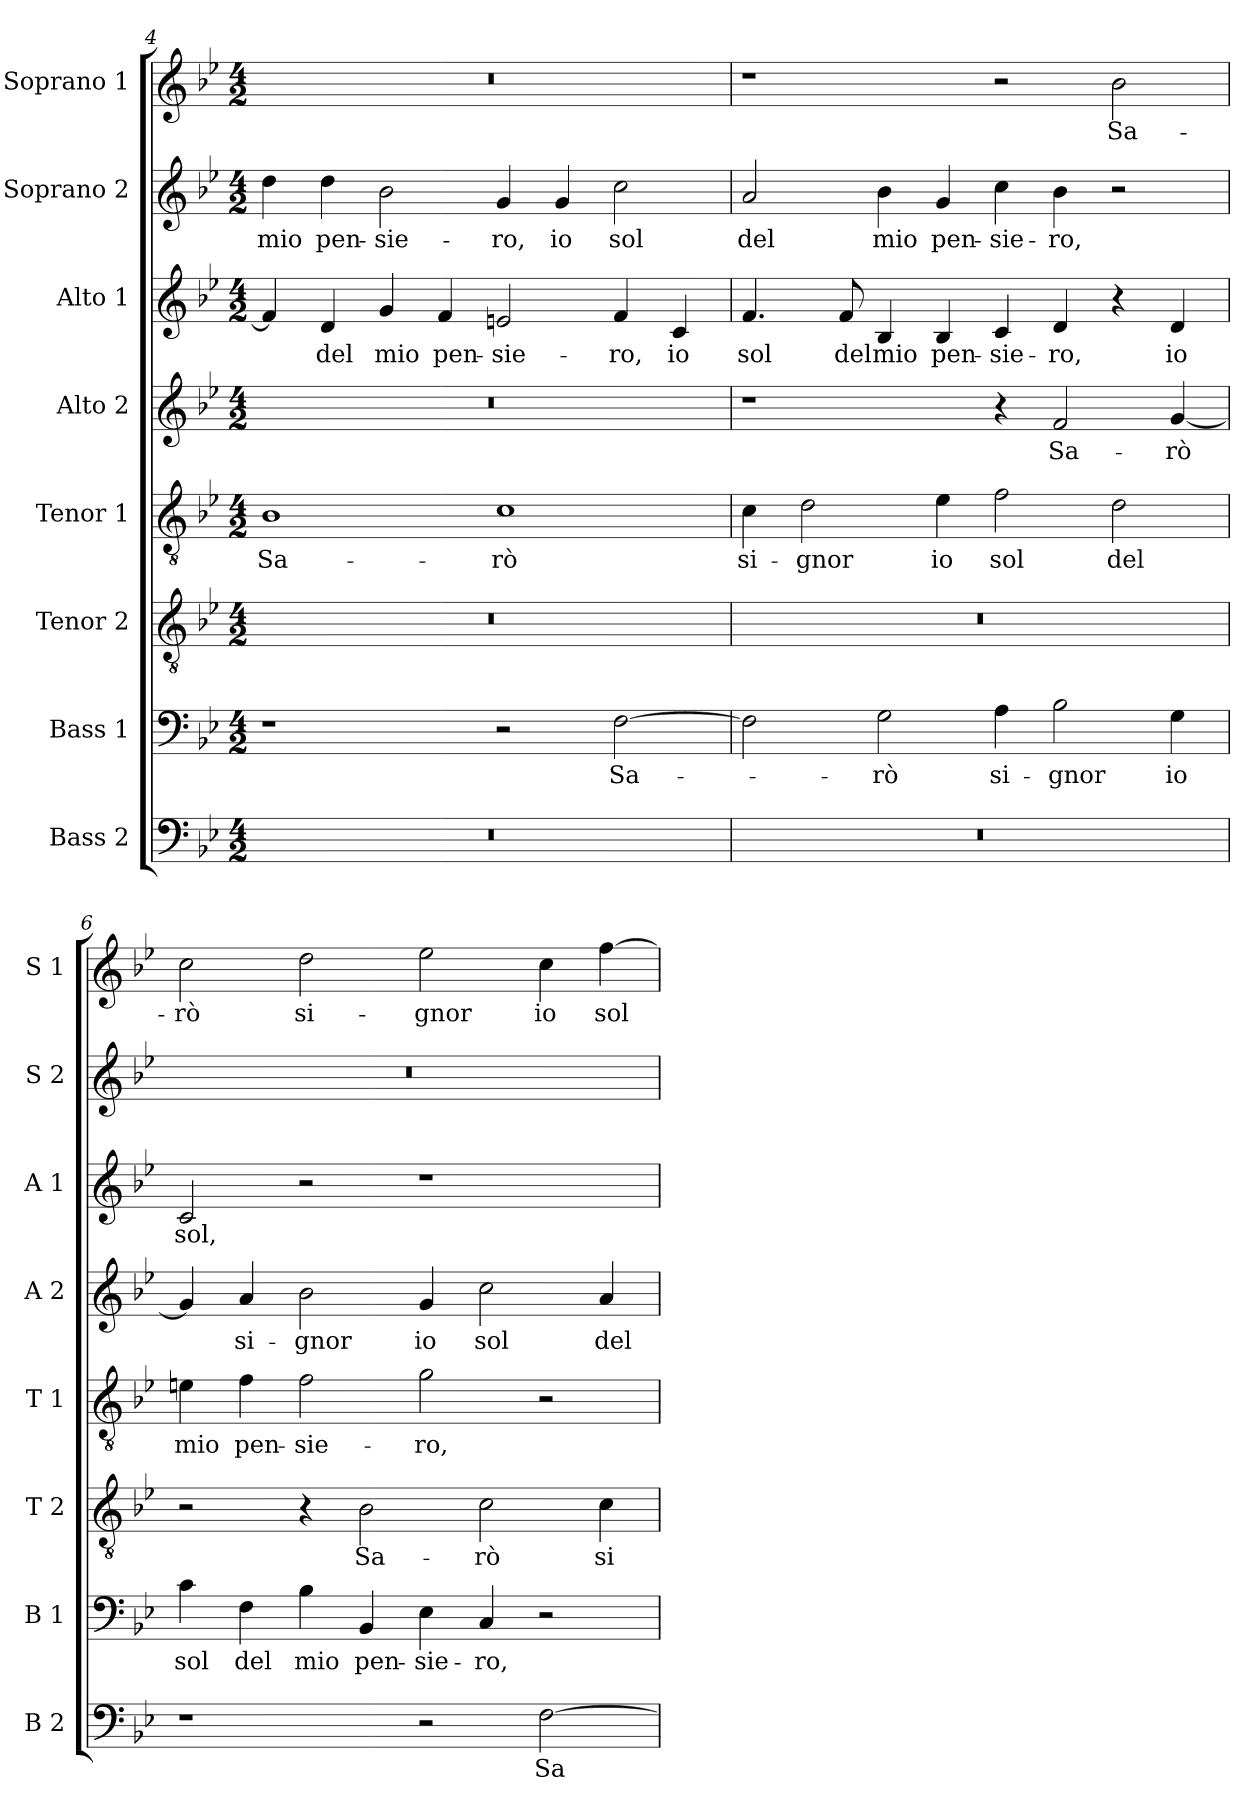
**kern	**text	**kern	**text	**kern	**text	**kern	**text	**kern	**text	**kern	**text	**kern	**text	**kern	**text
*part8	*part8	*part7	*part7	*part6	*part6	*part5	*part5	*part4	*part4	*part3	*part3	*part2	*part2	*part1	*part1
*staff8	*staff8	*staff7	*staff7	*staff6	*staff6	*staff5	*staff5	*staff4	*staff4	*staff3	*staff3	*staff2	*staff2	*staff1	*staff1
*I"Bass 2	*	*I"Bass 1	*	*I"Tenor 2	*	*I"Tenor 1	*	*I"Alto 2	*	*I"Alto 1	*	*I"Soprano 2	*	*I"Soprano 1	*
*I'B 2	*	*I'B 1	*	*I'T 2	*	*I'T 1	*	*I'A 2	*	*I'A 1	*	*I'S 2	*	*I'S 1	*
*clefF4	*	*clefF4	*	*clefGv2	*	*clefGv2	*	*clefG2	*	*clefG2	*	*clefG2	*	*clefG2	*
*k[b-e-]	*	*k[b-e-]	*	*k[b-e-]	*	*k[b-e-]	*	*k[b-e-]	*	*k[b-e-]	*	*k[b-e-]	*	*k[b-e-]	*
*B-:	*	*B-:	*	*B-:	*	*B-:	*	*B-:	*	*B-:	*	*B-:	*	*B-:	*
*M4/2	*	*M4/2	*	*M4/2	*	*M4/2	*	*M4/2	*	*M4/2	*	*M4/2	*	*M4/2	*
=4	=4	=4	=4	=4	=4	=4	=4	=4	=4	=4	=4	=4	=4	=4	=4
!	!	!	!	!	!	!	!LO:LY:b	!	!	!	!	!	!LO:LY:b	!	!
0r	.	1r	.	0r	.	1B-	Sa-	0r	.	4f/]	.	4dd\	mio	0r	.
!	!	!	!	!	!	!	!	!	!	!	!LO:LY:b	!	!LO:LY:b	!	!
.	.	.	.	.	.	.	.	.	.	4d/	del	4dd\	pen-	.	.
!	!	!	!	!	!	!	!	!	!	!	!LO:LY:b	!	!LO:LY:b	!	!
.	.	.	.	.	.	.	.	.	.	4g/	mio	2b-\	-sie-	.	.
!	!	!	!	!	!	!	!	!	!	!	!LO:LY:b	!	!	!	!
.	.	.	.	.	.	.	.	.	.	4f/	pen-	.	.	.	.
!	!	!	!	!	!	!	!LO:LY:b	!	!	!	!LO:LY:b	!	!LO:LY:b	!	!
.	.	2r	.	.	.	1c	-rò	.	.	2en/	-sie-	4g/	-ro,	.	.
!	!	!	!	!	!	!	!	!	!	!	!	!	!LO:LY:b	!	!
.	.	.	.	.	.	.	.	.	.	.	.	4g/	io	.	.
!	!	!	!LO:LY:b	!	!	!	!	!	!	!	!LO:LY:b	!	!LO:LY:b	!	!
.	.	[2F\	Sa-	.	.	.	.	.	.	4f/	-ro,	2cc\	sol	.	.
!	!	!	!	!	!	!	!	!	!	!	!LO:LY:b	!	!	!	!
.	.	.	.	.	.	.	.	.	.	4c/	io	.	.	.	.
!!LO:PB:g=z
=5	=5	=5	=5	=5	=5	=5	=5	=5	=5	=5	=5	=5	=5	=5	=5
!	!	!	!	!	!	!	!LO:LY:b	!	!	!	!LO:LY:b	!	!LO:LY:b	!	!
0r	.	2F\]	.	0r	.	4c\	si-	1r	.	4.f/	sol	2a/	del	1r	.
!	!	!	!	!	!	!	!LO:LY:b	!	!	!	!	!	!	!	!
.	.	.	.	.	.	2d\	-gnor	.	.	.	.	.	.	.	.
!	!	!	!	!	!	!	!	!	!	!	!LO:LY:b	!	!	!	!
.	.	.	.	.	.	.	.	.	.	8f/	del	.	.	.	.
!	!	!	!LO:LY:b	!	!	!	!	!	!	!	!LO:LY:b	!	!LO:LY:b	!	!
.	.	2G\	-rò	.	.	.	.	.	.	4B-/	mio	4b-\	mio	.	.
!	!	!	!	!	!	!	!LO:LY:b	!	!	!	!LO:LY:b	!	!LO:LY:b	!	!
.	.	.	.	.	.	4e-\	io	.	.	4B-/	pen-	4g/	pen-	.	.
!	!	!	!LO:LY:b	!	!	!	!LO:LY:b	!	!	!	!LO:LY:b	!	!LO:LY:b	!	!
.	.	4A\	si-	.	.	2f\	sol	4r	.	4c/	-sie-	4cc\	-sie-	2r	.
!	!	!	!LO:LY:b	!	!	!	!	!	!LO:LY:b	!	!LO:LY:b	!	!LO:LY:b	!	!
.	.	2B-\	-gnor	.	.	.	.	2f/	Sa-	4d/	-ro,	4b-\	-ro,	.	.
!	!	!	!	!	!	!	!LO:LY:b	!	!	!	!	!	!	!	!LO:LY:b
.	.	.	.	.	.	2d\	del	.	.	4r	.	2r	.	2b-\	Sa-
!	!	!	!LO:LY:b	!	!	!	!	!	!LO:LY:b	!	!LO:LY:b	!	!	!	!
.	.	4G\	io	.	.	.	.	[4g/	-rò	4d/	io	.	.	.	.
=6	=6	=6	=6	=6	=6	=6	=6	=6	=6	=6	=6	=6	=6	=6	=6
!	!	!	!LO:LY:b	!	!	!	!LO:LY:b	!	!	!	!LO:LY:b	!	!	!	!LO:LY:b
1r	.	4c\	sol	2r	.	4en\	mio	4g/]	.	2c/	sol,	0r	.	2cc\	-rò
!	!	!	!LO:LY:b	!	!	!	!LO:LY:b	!	!LO:LY:b	!	!	!	!	!	!
.	.	4F\	del	.	.	4f\	pen-	4a/	si-	.	.	.	.	.	.
!	!	!	!LO:LY:b	!	!	!	!LO:LY:b	!	!LO:LY:b	!	!	!	!	!	!LO:LY:b
.	.	4B-\	mio	4r	.	2f\	-sie-	2b-\	-gnor	2r	.	.	.	2dd\	si-
!	!	!	!LO:LY:b	!	!LO:LY:b	!	!	!	!	!	!	!	!	!	!
.	.	4BB-/	pen-	2B-\	Sa-	.	.	.	.	.	.	.	.	.	.
!	!	!	!LO:LY:b	!	!	!	!LO:LY:b	!	!LO:LY:b	!	!	!	!	!	!LO:LY:b
2r	.	4E-\	-sie-	.	.	2g\	-ro,	4g/	io	1r	.	.	.	2ee-\	-gnor
!	!	!	!LO:LY:b	!	!LO:LY:b	!	!	!	!LO:LY:b	!	!	!	!	!	!
.	.	4C/	-ro,	2c\	-rò	.	.	2cc\	sol	.	.	.	.	.	.
!	!LO:LY:b	!	!	!	!	!	!	!	!	!	!	!	!	!	!LO:LY:b
[2F\	Sa-	2r	.	.	.	2r	.	.	.	.	.	.	.	4cc\	io
!	!	!	!	!	!LO:LY:b	!	!	!	!LO:LY:b	!	!	!	!	!	!LO:LY:b
.	.	.	.	4c\	si-	.	.	4a/	del	.	.	.	.	[4ff\	sol
=	=	=	=	=	=	=	=	=	=	=	=	=	=	=	=
*-	*-	*-	*-	*-	*-	*-	*-	*-	*-	*-	*-	*-	*-	*-	*-
